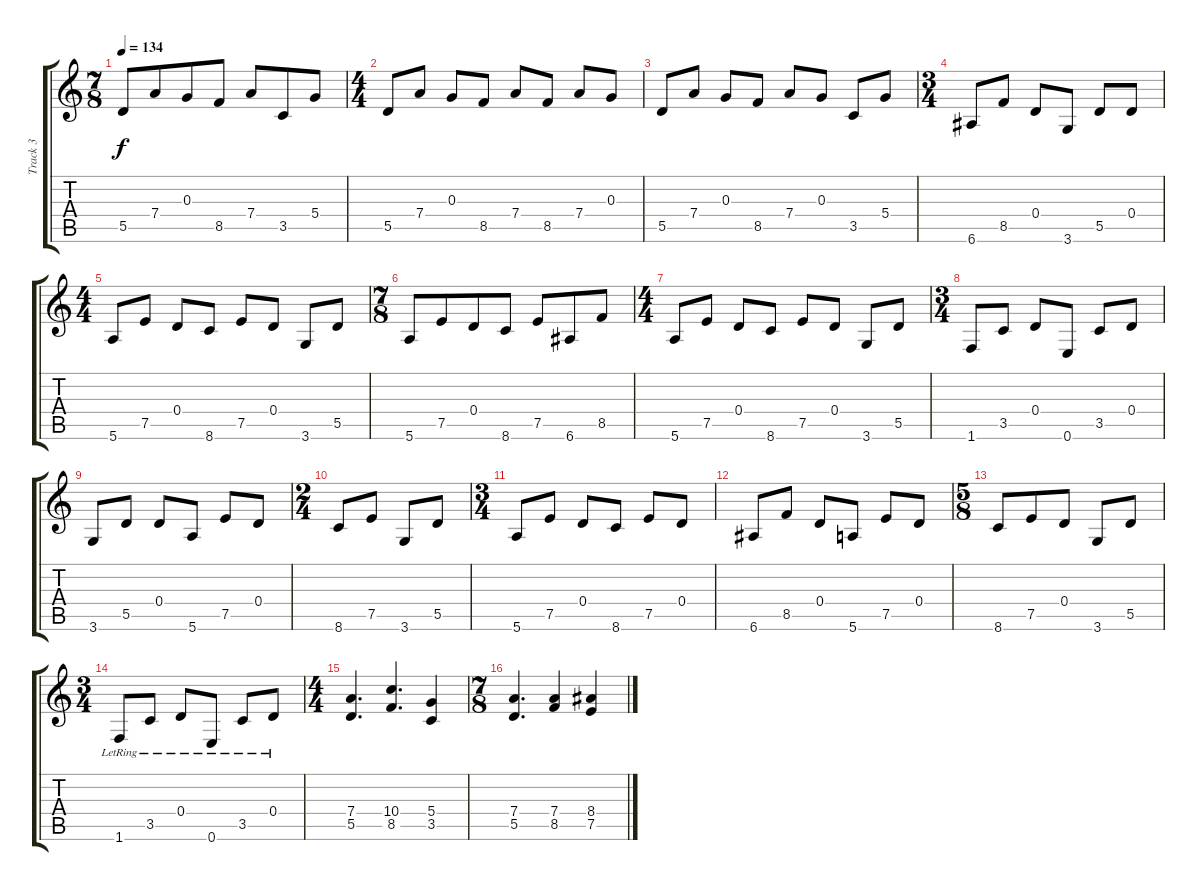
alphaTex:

\track ("Track 3" "Track 3") {instrument distortionguitar}
\staff {score tabs}
\tuning (E4 B3 G3 D3 A2 E2) {hide}
\ts (7 8)
\tempo 134
\clef g2
\ks c
5.5.8{dy f} 7.4.8 0.3.8 8.5.8 7.4.8 3.5.8 5.4.8 |
\ts (4 4)
5.5.8 7.4.8 0.3.8 8.5.8 7.4.8 8.5.8 7.4.8 0.3.8 |
5.5.8 7.4.8 0.3.8 8.5.8 7.4.8 0.3.8 3.5.8 5.4.8 |
\ts (3 4)
6.6.8 8.5.8 0.4.8 3.6.8 5.5.8 0.4.8 |
\ts (4 4)
5.6.8 7.5.8 0.4.8 8.6.8 7.5.8 0.4.8 3.6.8 5.5.8 |
\ts (7 8)
5.6.8 7.5.8 0.4.8 8.6.8 7.5.8 6.6.8 8.5.8 |
\ts (4 4)
5.6.8 7.5.8 0.4.8 8.6.8 7.5.8 0.4.8 3.6.8 5.5.8 |
\ts (3 4)
1.6.8 3.5.8 0.4.8 0.6.8 3.5.8 0.4.8 |
3.6.8 5.5.8 0.4.8 5.6.8 7.5.8 0.4.8 |
\ts (2 4)
8.6.8 7.5.8 3.6.8 5.5.8 |
\ts (3 4)
5.6.8 7.5.8 0.4.8 8.6.8 7.5.8 0.4.8 |
6.6.8 8.5.8 0.4.8 5.6.8 7.5.8 0.4.8 |
\ts (5 8)
8.6.8 7.5.8 0.4.8 3.6.8 5.5.8 |
\ts (3 4)
1.6{lr}.8 3.5{lr}.8 0.4{lr}.8 0.6{lr}.8 3.5{lr}.8 0.4{lr}.8 |
\ts (4 4)
(7.4 5.5).4{d} (10.4 8.5).4{d} (5.4 3.5).4 |
\ts (7 8)
(7.4 5.5).4{d} (7.4 8.5).4 (8.4 7.5).4
